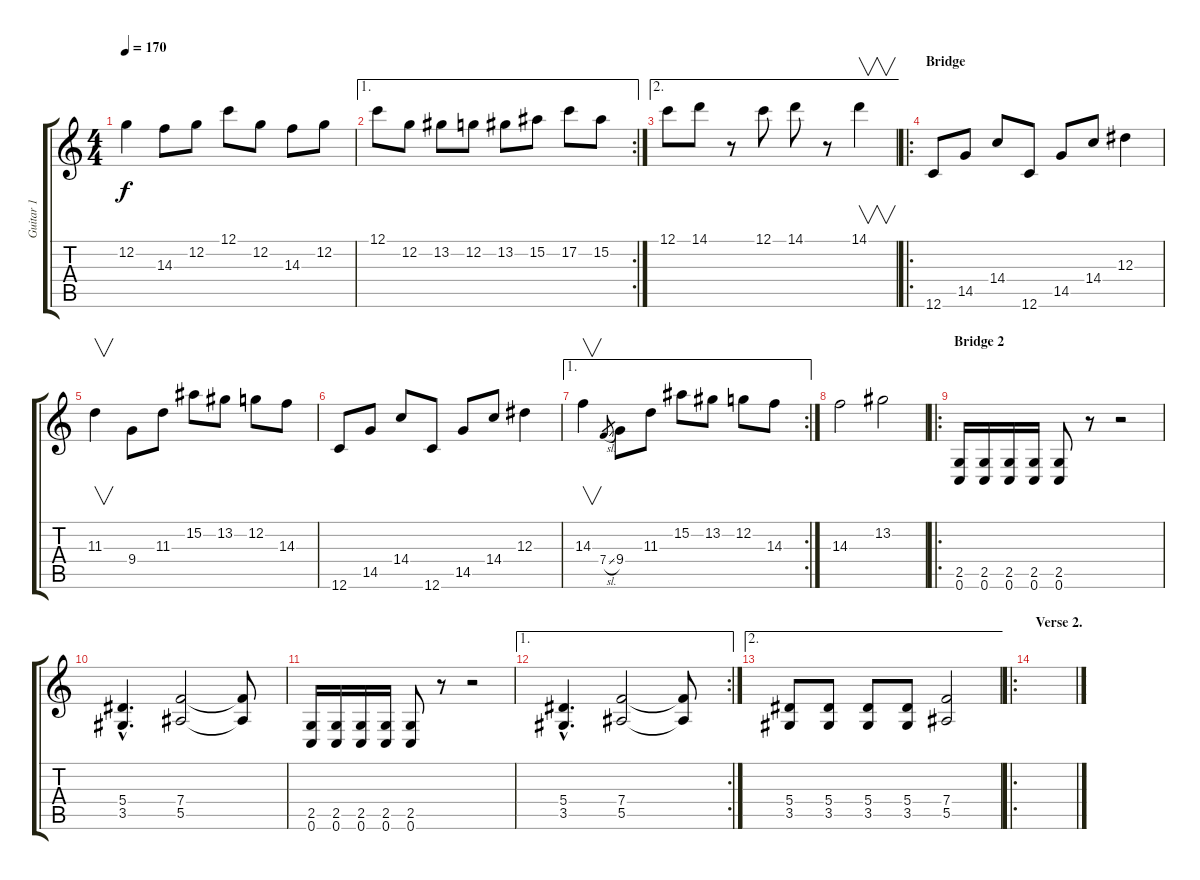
\track ("Guitar 1" "Guitar 1") {instrument distortionguitar}
\staff {score tabs}
\tuning (C4 G3 Eb3 Bb2 F2 C2) {hide}
\ts (4 4)
\tempo 170
\clef g2
\ks c
12.2.4{dy f} 14.3.8 12.2.8 12.1.8 12.2.8 14.3.8 12.2.8 |
\ae 1
\rc 2
12.1.8 12.2.8 13.2.8 12.2.8 13.2.8 15.2.8 17.2.8 15.2.8 |
\ae 2
12.1.8 14.1.8 r.8 12.1.8 14.1.8 r.8 14.1.4{v} |
\ro
\section ("" "Bridge")
12.6.8 14.5.8 14.4.8 12.6.8 14.5.8 14.4.8 12.3.4 |
11.3.4{v} 9.4.8 11.3.8 15.2.8 13.2.8 12.2.8 14.3.8 |
12.6.8 14.5.8 14.4.8 12.6.8 14.5.8 14.4.8 12.3.4 |
\ae 1
\rc 2
14.3.4{v} 7.4{sl}.8{gr} 9.4.8 11.3.8 15.2.8 13.2.8 12.2.8 14.3.8 |
14.3.2 13.2.2 |
\ro
\section ("" "Bridge 2")
(2.5 0.6).16 (2.5 0.6).16 (2.5 0.6).16 (2.5 0.6).16 (2.5 0.6).8 r.8 r.2 |
(5.4{hac} 3.5{hac}).4{d} (7.4 5.5).2 (7.4{t} 5.5{t}).8 |
(2.5 0.6).16 (2.5 0.6).16 (2.5 0.6).16 (2.5 0.6).16 (2.5 0.6).8 r.8 r.2 |
\ae 1
\rc 2
(5.4{hac} 3.5{hac}).4{d} (7.4 5.5).2 (7.4{t} 5.5{t}).8 |
\ae 2
(5.4 3.5).8 (5.4 3.5).8 (5.4 3.5).8 (5.4 3.5).8 (7.4 5.5).2 |
\ro
\section ("" "Verse 2.")
